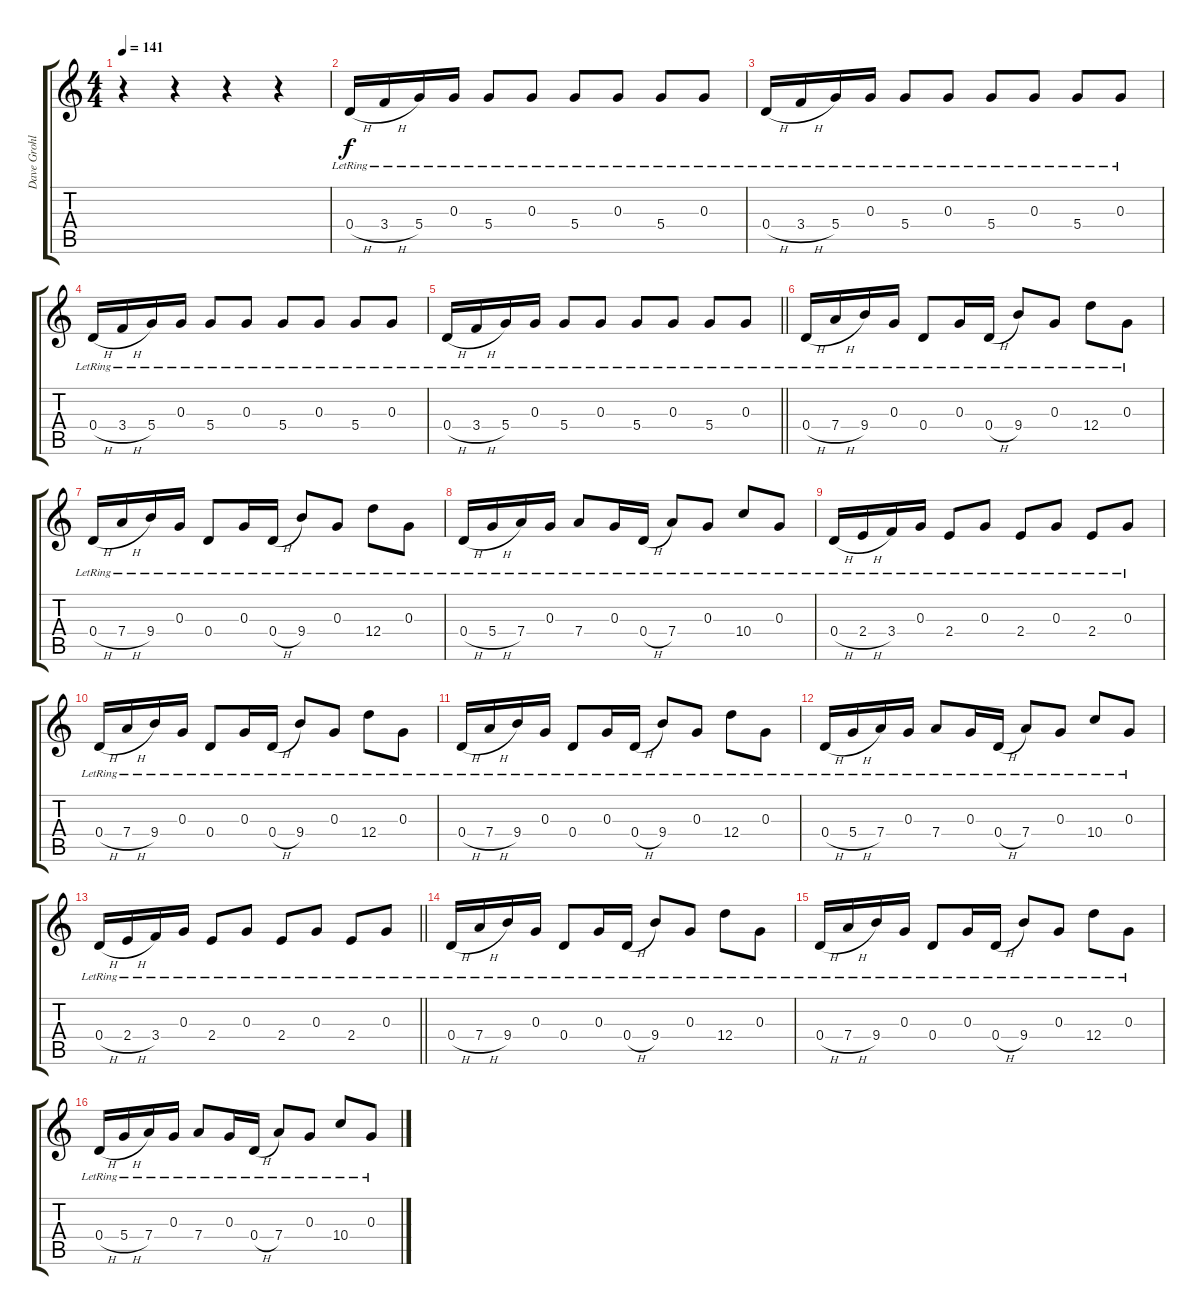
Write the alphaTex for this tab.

\track ("Dave Grohl - Guitar 1" "Dave Grohl") {instrument acousticguitarsteel}
\staff {score tabs}
\tuning (E4 B3 G3 D3 A2 E2) {hide}
\ts (4 4)
\tempo 141
\clef g2
\ks c
r.4{dy f instrument acousticguitarsteel} r.4 r.4 r.4 |
0.4{h lr}.16 3.4{h lr}.16 5.4{lr}.16 0.3{lr}.16 5.4{lr}.8 0.3{lr}.8 5.4{lr}.8 0.3{lr}.8 5.4{lr}.8 0.3{lr}.8 |
0.4{h lr}.16 3.4{h lr}.16 5.4{lr}.16 0.3{lr}.16 5.4{lr}.8 0.3{lr}.8 5.4{lr}.8 0.3{lr}.8 5.4{lr}.8 0.3{lr}.8 |
0.4{h lr}.16 3.4{h lr}.16 5.4{lr}.16 0.3{lr}.16 5.4{lr}.8 0.3{lr}.8 5.4{lr}.8 0.3{lr}.8 5.4{lr}.8 0.3{lr}.8 |
\barLineRight lightlight
0.4{h lr}.16 3.4{h lr}.16 5.4{lr}.16 0.3{lr}.16 5.4{lr}.8 0.3{lr}.8 5.4{lr}.8 0.3{lr}.8 5.4{lr}.8 0.3{lr}.8 |
0.4{h lr}.16 7.4{h lr}.16 9.4{lr}.16 0.3{lr}.16 0.4{lr}.8 0.3{lr}.16 0.4{h lr}.16 9.4{lr}.8 0.3{lr}.8 12.4{lr}.8 0.3{lr}.8 |
0.4{h lr}.16 7.4{h lr}.16 9.4{lr}.16 0.3{lr}.16 0.4{lr}.8 0.3{lr}.16 0.4{h lr}.16 9.4{lr}.8 0.3{lr}.8 12.4{lr}.8 0.3{lr}.8 |
0.4{h lr}.16 5.4{h lr}.16 7.4{lr}.16 0.3{lr}.16 7.4{lr}.8 0.3{lr}.16 0.4{h lr}.16 7.4{lr}.8 0.3{lr}.8 10.4{lr}.8 0.3{lr}.8 |
0.4{h lr}.16 2.4{h lr}.16 3.4{lr}.16 0.3{lr}.16 2.4{lr}.8 0.3{lr}.8 2.4{lr}.8 0.3{lr}.8 2.4{lr}.8 0.3{lr}.8 |
0.4{h lr}.16 7.4{h lr}.16 9.4{lr}.16 0.3{lr}.16 0.4{lr}.8 0.3{lr}.16 0.4{h lr}.16 9.4{lr}.8 0.3{lr}.8 12.4{lr}.8 0.3{lr}.8 |
0.4{h lr}.16 7.4{h lr}.16 9.4{lr}.16 0.3{lr}.16 0.4{lr}.8 0.3{lr}.16 0.4{h lr}.16 9.4{lr}.8 0.3{lr}.8 12.4{lr}.8 0.3{lr}.8 |
0.4{h lr}.16 5.4{h lr}.16 7.4{lr}.16 0.3{lr}.16 7.4{lr}.8 0.3{lr}.16 0.4{h lr}.16 7.4{lr}.8 0.3{lr}.8 10.4{lr}.8 0.3{lr}.8 |
\barLineRight lightlight
0.4{h lr}.16 2.4{h lr}.16 3.4{lr}.16 0.3{lr}.16 2.4{lr}.8 0.3{lr}.8 2.4{lr}.8 0.3{lr}.8 2.4{lr}.8 0.3{lr}.8 |
0.4{h lr}.16 7.4{h lr}.16 9.4{lr}.16 0.3{lr}.16 0.4{lr}.8 0.3{lr}.16 0.4{h lr}.16 9.4{lr}.8 0.3{lr}.8 12.4{lr}.8 0.3{lr}.8 |
0.4{h lr}.16 7.4{h lr}.16 9.4{lr}.16 0.3{lr}.16 0.4{lr}.8 0.3{lr}.16 0.4{h lr}.16 9.4{lr}.8 0.3{lr}.8 12.4{lr}.8 0.3{lr}.8 |
0.4{h lr}.16 5.4{h lr}.16 7.4{lr}.16 0.3{lr}.16 7.4{lr}.8 0.3{lr}.16 0.4{h lr}.16 7.4{lr}.8 0.3{lr}.8 10.4{lr}.8 0.3{lr}.8
